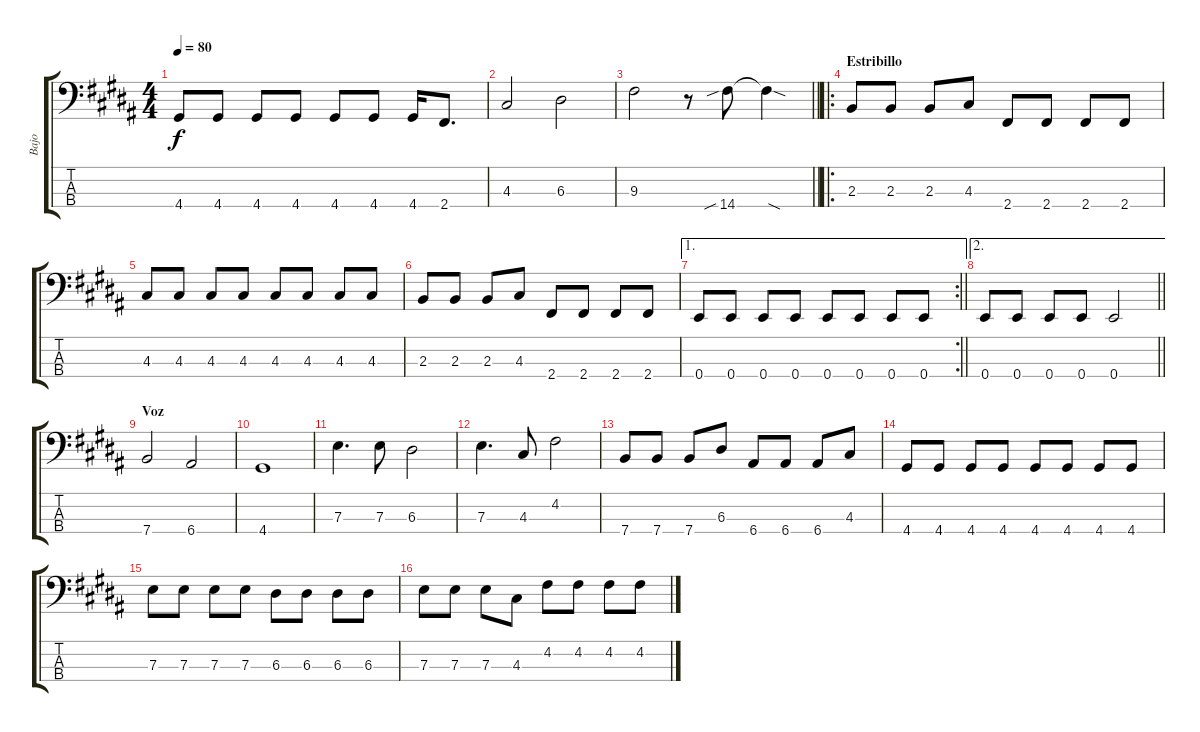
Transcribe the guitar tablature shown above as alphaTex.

\track ("Bajo" "Bajo") {instrument electricbassfinger}
\staff {score tabs}
\tuning (G2 D2 A1 E1) {hide}
\ts (4 4)
\tempo 80
\clef f4
\ks b
4.4.8{dy f} 4.4.8 4.4.8 4.4.8 4.4.8 4.4.8 4.4.16 2.4.8{d} |
4.3.2 6.3.2 |
\barLineRight lightlight
9.3.2 r.8 14.4{sib}.8 14.4{sod t}.4 |
\ro
\section ("" "Estribillo")
2.3.8 2.3.8 2.3.8 4.3.8 2.4.8 2.4.8 2.4.8 2.4.8 |
4.3.8 4.3.8 4.3.8 4.3.8 4.3.8 4.3.8 4.3.8 4.3.8 |
2.3.8 2.3.8 2.3.8 4.3.8 2.4.8 2.4.8 2.4.8 2.4.8 |
\ae 1
\rc 2
\barLineRight lightlight
0.4.8 0.4.8 0.4.8 0.4.8 0.4.8 0.4.8 0.4.8 0.4.8 |
\ae 2
\barLineRight lightlight
0.4.8 0.4.8 0.4.8 0.4.8 0.4.2 |
\section ("" "Voz")
7.4.2 6.4.2 |
4.4.1 |
7.3.4{d} 7.3.8 6.3.2 |
7.3.4{d} 4.3.8 4.2.2 |
7.4.8 7.4.8 7.4.8 6.3.8 6.4.8 6.4.8 6.4.8 4.3.8 |
4.4.8 4.4.8 4.4.8 4.4.8 4.4.8 4.4.8 4.4.8 4.4.8 |
7.3.8 7.3.8 7.3.8 7.3.8 6.3.8 6.3.8 6.3.8 6.3.8 |
7.3.8 7.3.8 7.3.8 4.3.8 4.2.8 4.2.8 4.2.8 4.2.8
